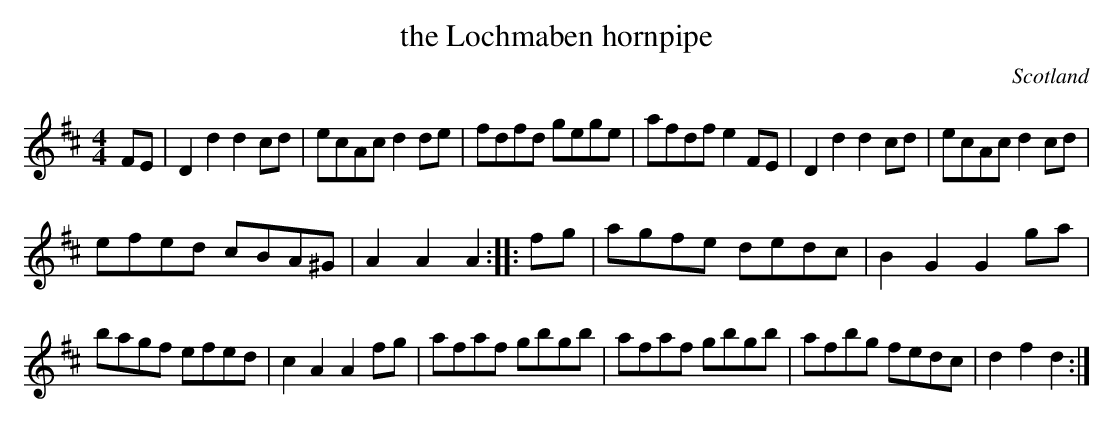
X:1
T:the Lochmaben hornpipe
M:4/4
O:Scotland
K:D major
FE|\
D2d2 d2cd|ecAc d2de|fdfd gege|afdf e2FE|\
D2d2 d2cd|ecAc d2cd|
efed cBA^G|A2A2 A2::\
fg|\
agfe dedc|B2G2 G2ga|
bagf efed|c2A2 A2fg|\
afaf gbgb|afaf gbgb|afbg fedc|d2f2 d2:|
